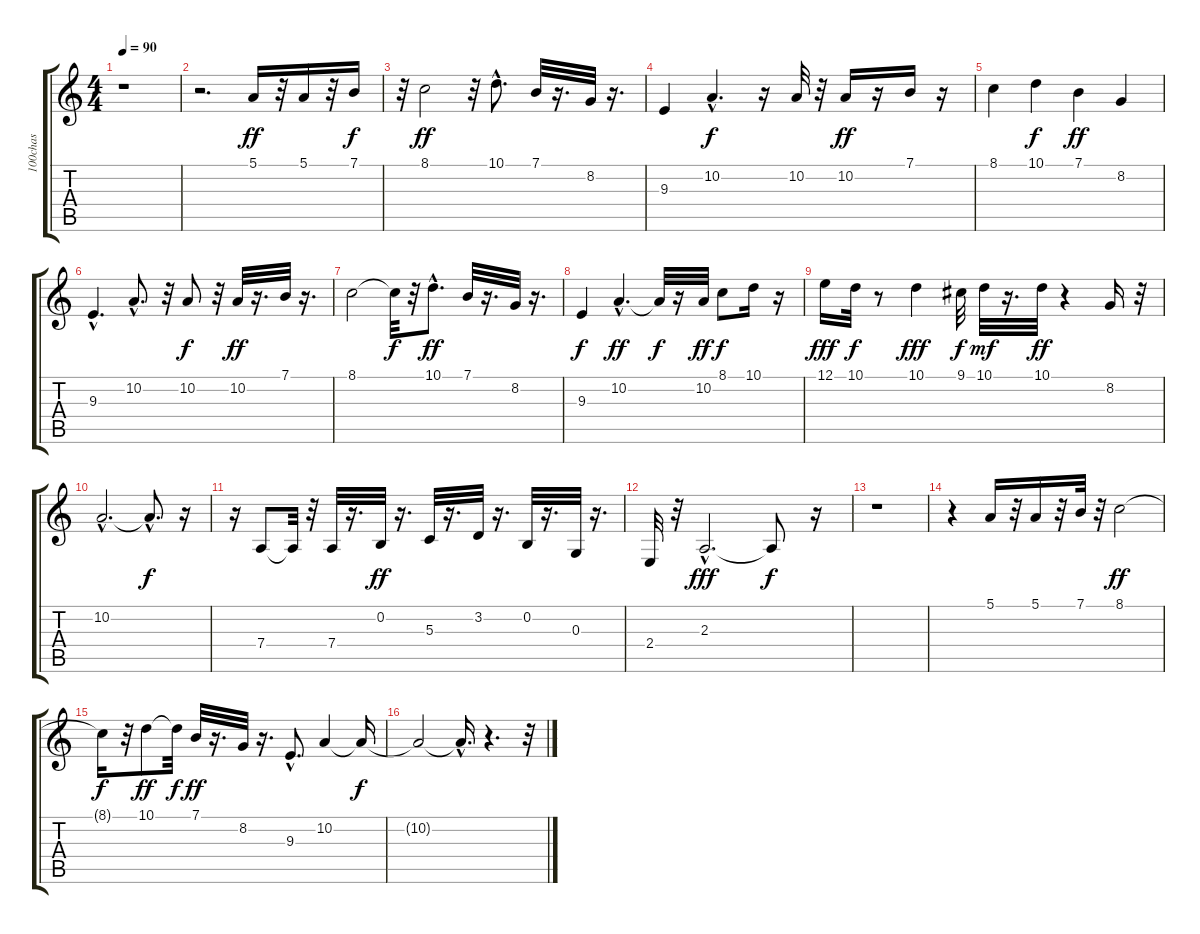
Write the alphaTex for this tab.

\track ("100chas" "100chas") {instrument electricpiano2}
\staff {score tabs}
\tuning (E4 B3 G3 D3 A2 E2) {hide}
\ts (4 4)
\tempo 90
\clef g2
\ks c
r.1{dy ff} |
r.2{d} 5.1.16 r.32 5.1.16 r.32 7.1.16{dy f} |
r.32 8.1.2{dy ff} r.32 10.1{hac}.8{d} 7.1.32 r.16{d} 8.2.32 r.16{d} |
9.3.4 10.2{hac}.4{d dy f} r.16 10.2.32 r.32 10.2.16{dy ff} r.16 7.1.16 r.16 |
8.1.4 10.1.4{dy f} 7.1.4{dy ff} 8.2.4 |
9.3{hac}.4{d} 10.2{hac}.8{d} r.32 10.2.8{dy f} r.32 10.2.32{dy ff} r.16{d} 7.1.32 r.16{d} |
8.1.2 8.1{t}.32{dy f} r.32 10.1{hac}.8{d dy ff} 7.1.32 r.16{d} 8.2.32 r.16{d} |
9.3.4{dy f} 10.2{hac}.4{d dy ff} 10.2{t}.32{dy f} r.16 10.2.32{dy ff} 8.1.8{dy f} 10.1.16 r.16 |
12.1.16{dy fff} 10.1.32{dy f} r.8 10.1.4{dy fff} 9.1.32{dy f} 10.1.32{dy mf} r.16{d} 10.1.32{dy ff} r.4 8.2.16 r.32 |
10.2{hac}.2{d} 10.2{hac t}.8{d dy f} r.16 |
r.16 7.4.8 7.4{t}.32 r.32 7.4.32 r.16{d} 0.2.32{dy ff} r.16{d} 5.3.32 r.16{d} 3.2.32 r.16{d} 0.2.32 r.16{d} 0.3.32 r.16{d} |
2.4.32 r.32 2.3{hac}.2{d dy fff} 2.3{t}.8{dy f} r.16 |
r.1 |
r.4 5.1.16 r.32 5.1.16 r.32 7.1.32 r.32 8.1.2{dy ff} |
8.1{t}.16{dy f} r.32 10.1.8{dy ff} 10.1{t}.32{dy f} 7.1.32{dy ff} r.16{d} 8.2.32 r.16{d} 9.3{hac}.8{d} 10.2.4 10.2{t}.16{dy f} |
10.2{t}.2 10.2{hac t}.16{d} r.4{d} r.32
